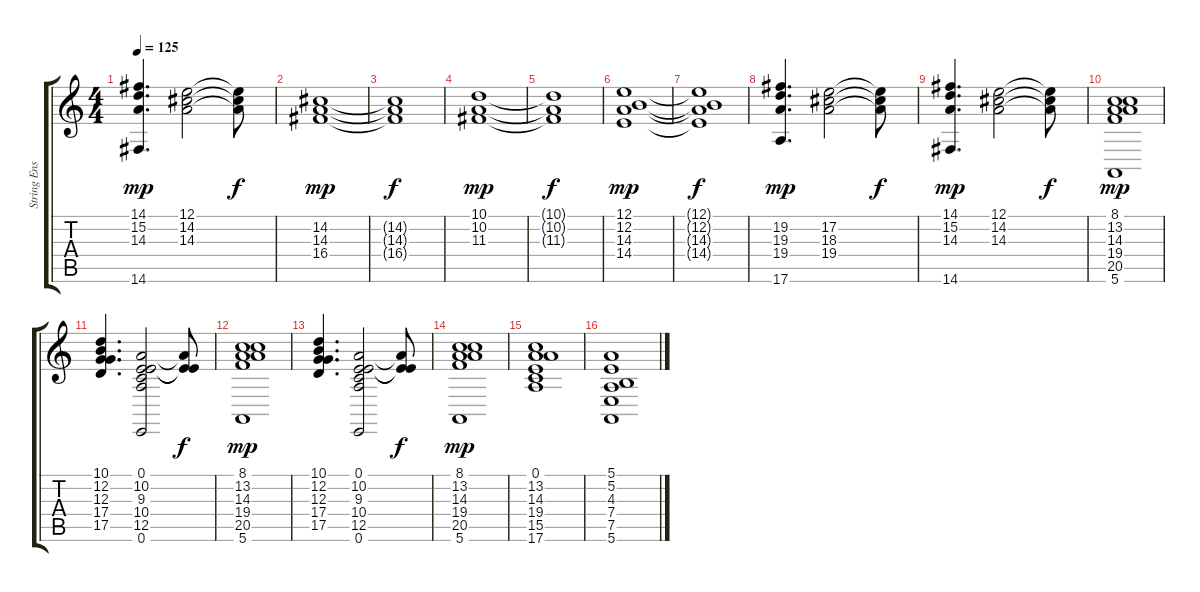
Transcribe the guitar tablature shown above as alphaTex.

\track ("String Ensemble" "String Ens") {instrument stringensemble1}
\staff {score tabs}
\tuning (E4 B3 G3 D3 A2 E2) {hide}
\ts (4 4)
\tempo 125
\clef g2
\ks c
(14.1 15.2 14.3 14.6).4{d dy mp} (12.1 14.2 14.3).2 (12.1{t} 14.2{t} 14.3{t}).8{dy f} |
(14.2 14.3 16.4).1{dy mp} |
(14.2{t} 14.3{t} 16.4{t}).1{dy f} |
(10.1 10.2 11.3).1{dy mp} |
(10.1{t} 10.2{t} 11.3{t}).1{dy f} |
(12.1 12.2 14.3 14.4).1{dy mp} |
(12.1{t} 12.2{t} 14.3{t} 14.4{t}).1{dy f} |
(19.2 19.3 19.4 17.6).4{d dy mp} (17.2 18.3 19.4).2 (17.2{t} 18.3{t} 19.4{t}).8{dy f} |
(14.1 15.2 14.3 14.6).4{d dy mp} (12.1 14.2 14.3).2 (12.1{t} 14.2{t} 14.3{t}).8{dy f} |
(8.1 13.2 14.3 19.4 20.5 5.6).1{dy mp} |
(10.1 12.2 12.3 17.4 17.5).4{d} (0.1 10.2 9.3 10.4 12.5 0.6).2 (0.1{t} 10.2{t} 9.3{t}).8{dy f} |
(8.1 13.2 14.3 19.4 20.5 5.6).1{dy mp} |
(10.1 12.2 12.3 17.4 17.5).4{d} (0.1 10.2 9.3 10.4 12.5 0.6).2 (0.1{t} 10.2{t} 9.3{t}).8{dy f} |
(8.1 13.2 14.3 19.4 20.5 5.6).1{dy mp} |
(0.1 13.2 14.3 19.4 15.5 17.6).1 |
(5.1 5.2 4.3 7.4 7.5 5.6).1
